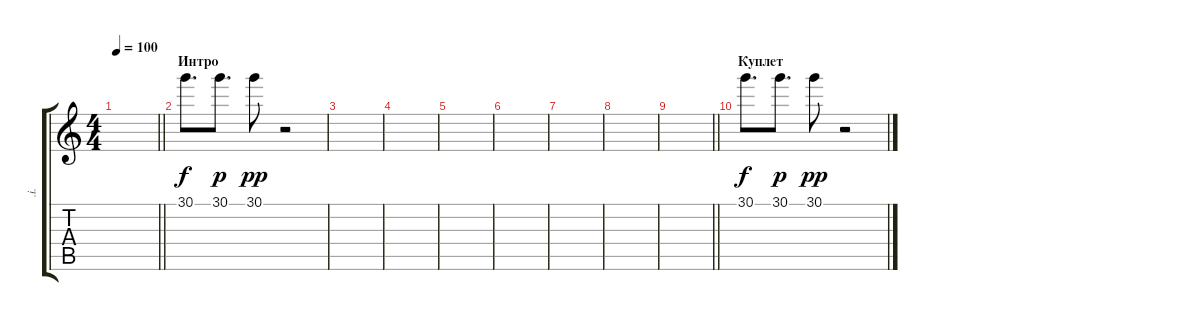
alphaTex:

\track (".i." ".i.") {instrument pad8sweep}
\staff {score tabs}
\tuning (Db4 Ab3 E3 B2 Gb2 B1) {hide}
\ts (4 4)
\tempo 100
\clef g2
\barLineRight lightlight
\ks c
|
\section ("" "Интро")
30.1.8{d} 30.1.8{d dy p} 30.1.8{dy pp} r.2 |
|
|
|
|
|
|
\barLineRight lightlight
|
\section ("" "Куплет")
30.1.8{d dy f} 30.1.8{d dy p} 30.1.8{dy pp} r.2
